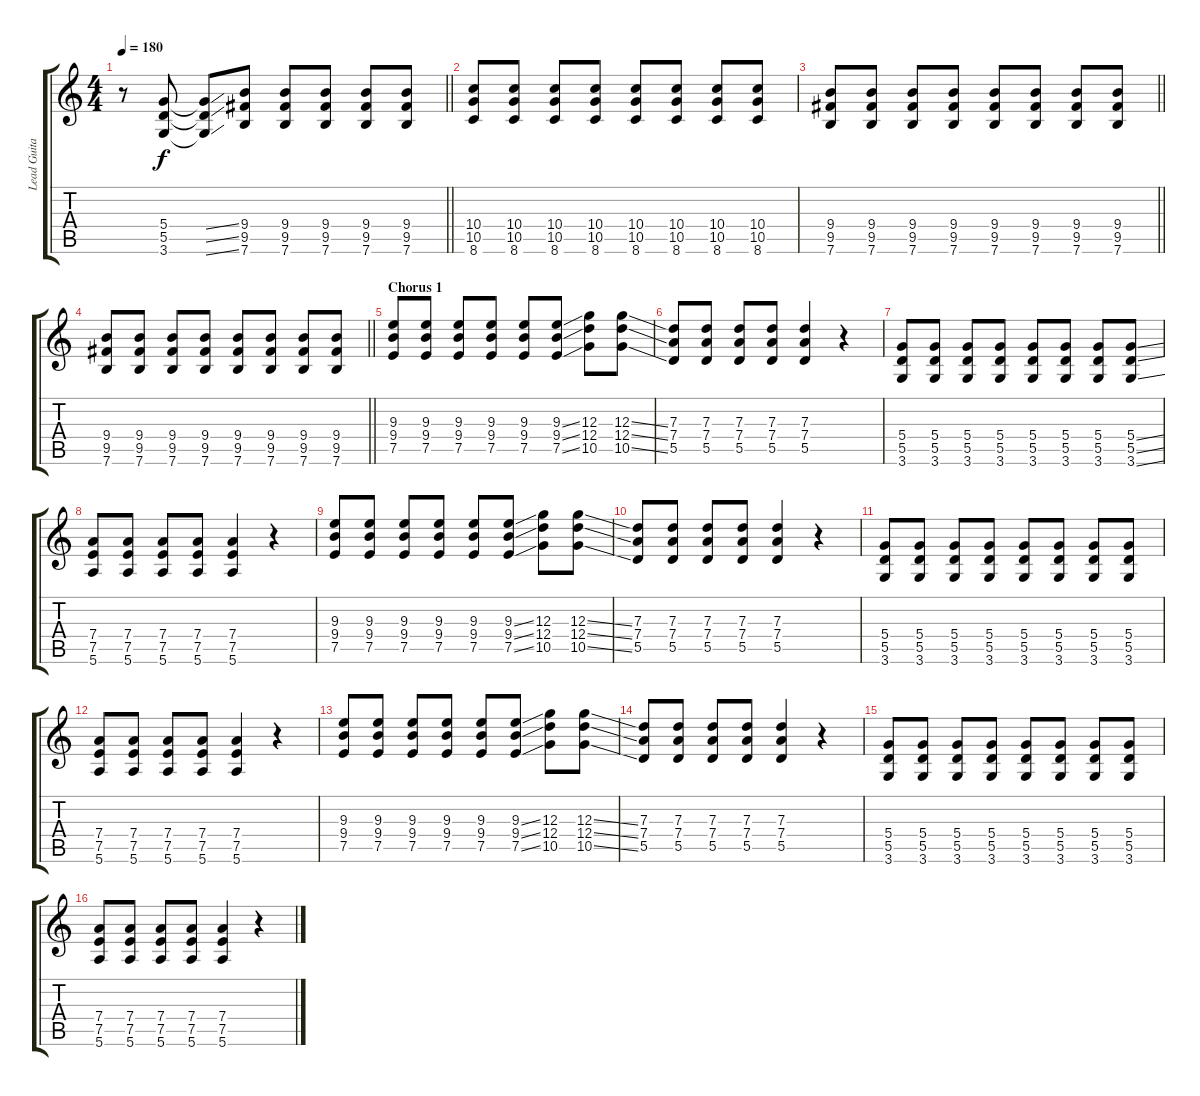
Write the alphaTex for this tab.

\track ("Lead Guitar - Nicholaus Arson" "Lead Guita") {instrument distortionguitar}
\staff {score tabs}
\tuning (E4 B3 G3 D3 A2 E2) {hide}
\ts (4 4)
\tempo 180
\clef g2
\barLineRight lightlight
\ks c
r.8{dy f} (5.4 5.5 3.6).8 (5.4{ss t} 5.5{ss t} 3.6{ss t}).8 (9.4 9.5 7.6).8 (9.4 9.5 7.6).8 (9.4 9.5 7.6).8 (9.4 9.5 7.6).8 (9.4 9.5 7.6).8 |
\section ("" "")
(10.4 10.5 8.6).8 (10.4 10.5 8.6).8 (10.4 10.5 8.6).8 (10.4 10.5 8.6).8 (10.4 10.5 8.6).8 (10.4 10.5 8.6).8 (10.4 10.5 8.6).8 (10.4 10.5 8.6).8 |
\barLineRight lightlight
(9.4 9.5 7.6).8 (9.4 9.5 7.6).8 (9.4 9.5 7.6).8 (9.4 9.5 7.6).8 (9.4 9.5 7.6).8 (9.4 9.5 7.6).8 (9.4 9.5 7.6).8 (9.4 9.5 7.6).8 |
\barLineRight lightlight
(9.4 9.5 7.6).8 (9.4 9.5 7.6).8 (9.4 9.5 7.6).8 (9.4 9.5 7.6).8 (9.4 9.5 7.6).8 (9.4 9.5 7.6).8 (9.4 9.5 7.6).8 (9.4 9.5 7.6).8 |
\section ("" "Chorus 1")
(9.3 9.4 7.5).8 (9.3 9.4 7.5).8 (9.3 9.4 7.5).8 (9.3 9.4 7.5).8 (9.3 9.4 7.5).8 (9.3{ss} 9.4{ss} 7.5{ss}).8 (12.3 12.4 10.5).8 (12.3{ss} 12.4{ss} 10.5{ss}).8 |
(7.3 7.4 5.5).8 (7.3 7.4 5.5).8 (7.3 7.4 5.5).8 (7.3 7.4 5.5).8 (7.3 7.4 5.5).4 r.4 |
(5.4 5.5 3.6).8 (5.4 5.5 3.6).8 (5.4 5.5 3.6).8 (5.4 5.5 3.6).8 (5.4 5.5 3.6).8 (5.4 5.5 3.6).8 (5.4 5.5 3.6).8 (5.4{ss} 5.5{ss} 3.6{ss}).8 |
(7.4 7.5 5.6).8 (7.4 7.5 5.6).8 (7.4 7.5 5.6).8 (7.4 7.5 5.6).8 (7.4 7.5 5.6).4 r.4 |
(9.3 9.4 7.5).8 (9.3 9.4 7.5).8 (9.3 9.4 7.5).8 (9.3 9.4 7.5).8 (9.3 9.4 7.5).8 (9.3{ss} 9.4{ss} 7.5{ss}).8 (12.3 12.4 10.5).8 (12.3{ss} 12.4{ss} 10.5{ss}).8 |
(7.3 7.4 5.5).8 (7.3 7.4 5.5).8 (7.3 7.4 5.5).8 (7.3 7.4 5.5).8 (7.3 7.4 5.5).4 r.4 |
(5.4 5.5 3.6).8 (5.4 5.5 3.6).8 (5.4 5.5 3.6).8 (5.4 5.5 3.6).8 (5.4 5.5 3.6).8 (5.4 5.5 3.6).8 (5.4 5.5 3.6).8 (5.4 5.5 3.6).8 |
(7.4 7.5 5.6).8 (7.4 7.5 5.6).8 (7.4 7.5 5.6).8 (7.4 7.5 5.6).8 (7.4 7.5 5.6).4 r.4 |
(9.3 9.4 7.5).8 (9.3 9.4 7.5).8 (9.3 9.4 7.5).8 (9.3 9.4 7.5).8 (9.3 9.4 7.5).8 (9.3{ss} 9.4{ss} 7.5{ss}).8 (12.3 12.4 10.5).8 (12.3{ss} 12.4{ss} 10.5{ss}).8 |
(7.3 7.4 5.5).8 (7.3 7.4 5.5).8 (7.3 7.4 5.5).8 (7.3 7.4 5.5).8 (7.3 7.4 5.5).4 r.4 |
(5.4 5.5 3.6).8 (5.4 5.5 3.6).8 (5.4 5.5 3.6).8 (5.4 5.5 3.6).8 (5.4 5.5 3.6).8 (5.4 5.5 3.6).8 (5.4 5.5 3.6).8 (5.4 5.5 3.6).8 |
(7.4 7.5 5.6).8 (7.4 7.5 5.6).8 (7.4 7.5 5.6).8 (7.4 7.5 5.6).8 (7.4 7.5 5.6).4 r.4
